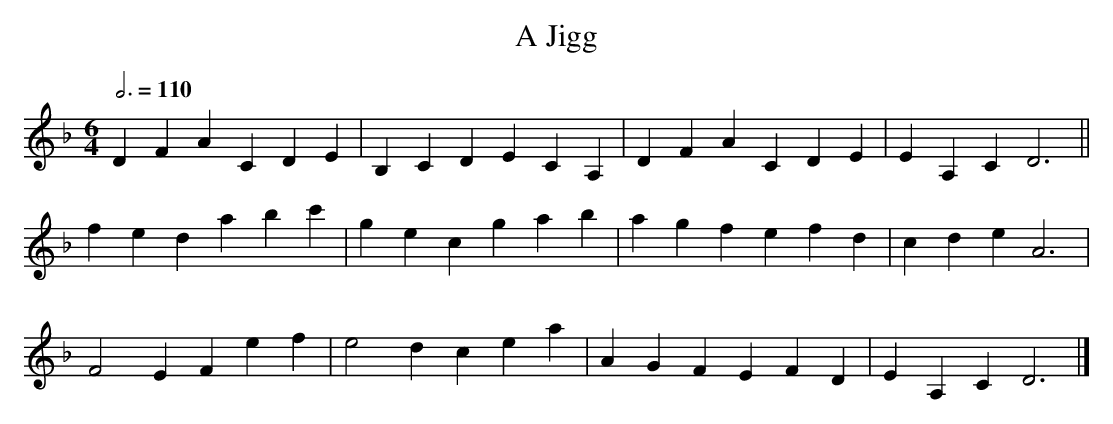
X:1
T:Jigg, A
M:6/4
L:1/4
Q:3/4=110
K:F
DFACDE|B,CDECA,|DFACDE|EA,CD3||
fedabc'|gecgab|agfefd|cdeA3|
F2EFef|e2dcea|AGFEFD|EA,CD3|]
